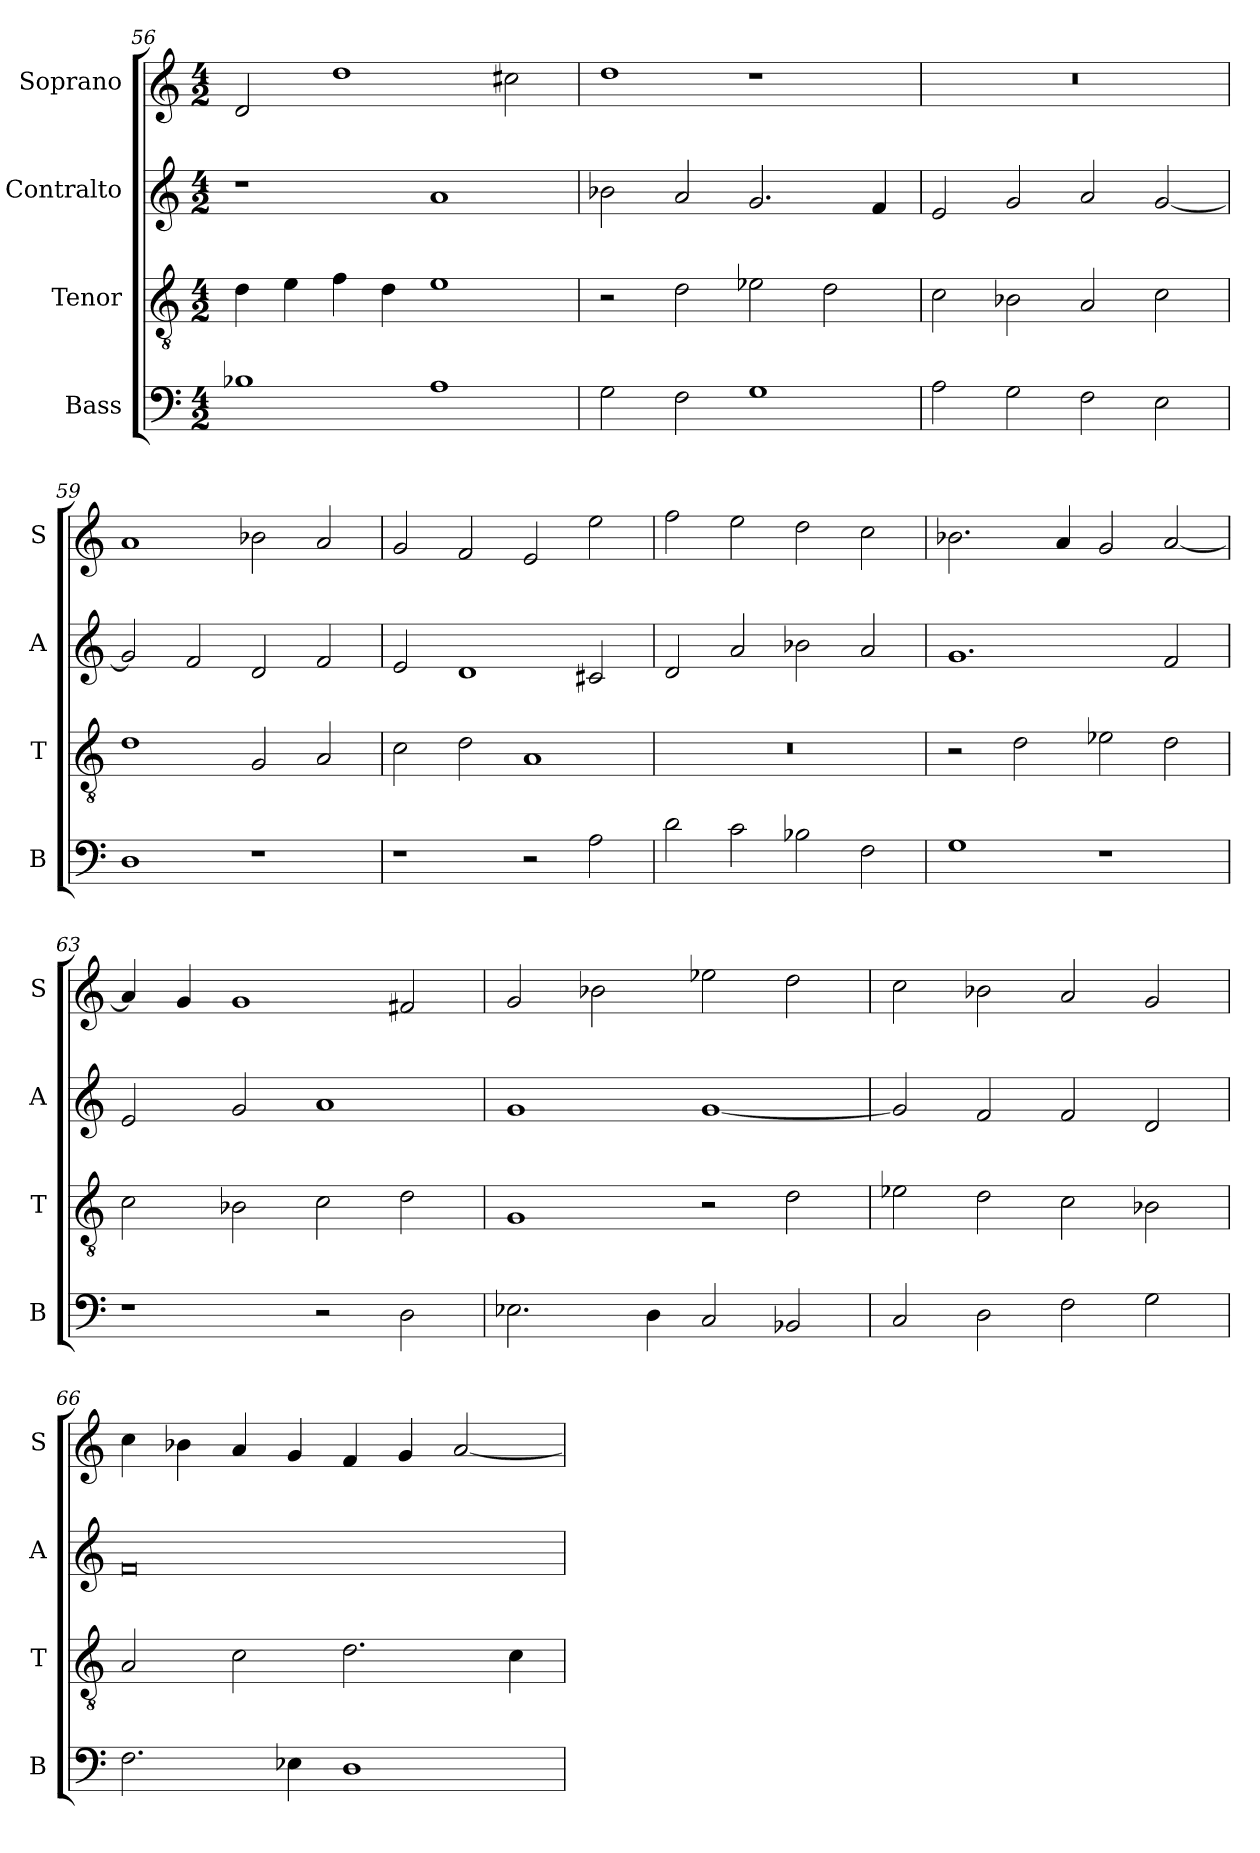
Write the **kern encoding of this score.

**kern	**kern	**kern	**kern
*part4	*part3	*part2	*part1
*staff4	*staff3	*staff2	*staff1
*I"Bass	*I"Tenor	*I"Contralto	*I"Soprano
*I'B	*I'T	*I'A	*I'S
*clefF4	*clefGv2	*clefG2	*clefG2
*k[]	*k[]	*k[]	*k[]
*M4/2	*M4/2	*M4/2	*M4/2
=56	=56	=56	=56
1B-X	4d	1r	2d
.	4e	.	.
.	4f	.	1dd
.	4d	.	.
1A	1e	1a	.
.	.	.	2cc#X
=57	=57	=57	=57
2G	2r	2b-X	1dd
2F	2d	2a	.
1G	2e-X	2.g	1r
.	2d	.	.
.	.	4f	.
=58	=58	=58	=58
2A	2c	2e	0r
2G	2B-X	2g	.
2F	2A	2a	.
2E	2c	[2g	.
=59	=59	=59	=59
1D	1d	2g]	1a
.	.	2f	.
1r	2G	2d	2b-X
.	2A	2f	2a
=60	=60	=60	=60
1r	2c	2e	2g
.	2d	1d	2f
2r	1A	.	2e
2A	.	2c#X	2ee
=61	=61	=61	=61
2d	0r	2d	2ff
2c	.	2a	2ee
2B-X	.	2b-X	2dd
2F	.	2a	2cc
=62	=62	=62	=62
1G	2r	1.g	2.b-X
.	2d	.	.
.	.	.	4a
1r	2e-X	.	2g
.	2d	2f	[2a
=63	=63	=63	=63
1r	2c	2e	4a]
.	.	.	4g
.	2B-X	2g	1g
2r	2c	1a	.
2D	2d	.	2f#X
=64	=64	=64	=64
2.E-X	1G	1g	2g
.	.	.	2b-X
4D	.	.	.
2C	2r	[1g	2ee-X
2BB-X	2d	.	2dd
=65	=65	=65	=65
2C	2e-X	2g]	2cc
2D	2d	2f	2b-X
2F	2c	2f	2a
2G	2B-X	2d	2g
=66	=66	=66	=66
2.F	2A	0f	4cc
.	.	.	4b-X
.	2c	.	4a
4E-X	.	.	4g
1D	2.d	.	4f
.	.	.	4g
.	.	.	[2a
.	4c	.	.
=	=	=	=
*-	*-	*-	*-
